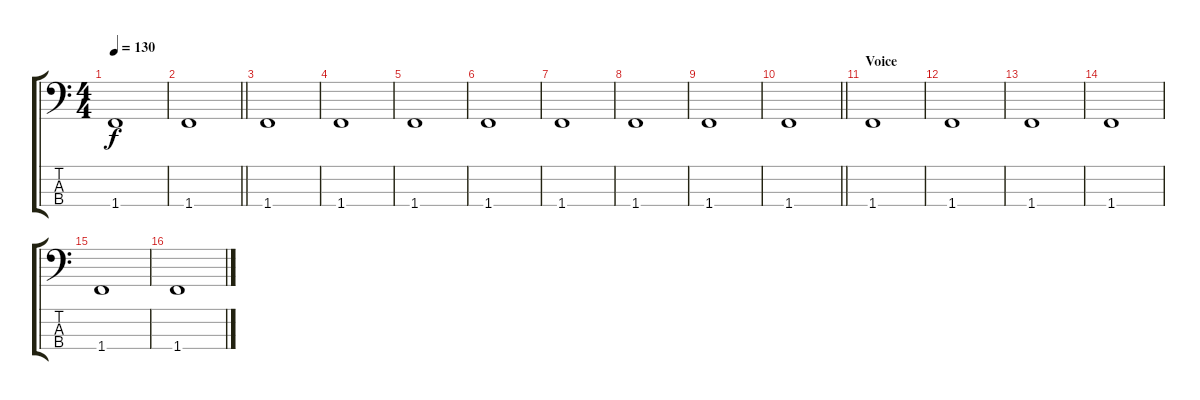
\track "" {instrument electricbasspick}
\staff {score tabs}
\tuning (G2 D2 A1 E1) {hide}
\ts (4 4)
\tempo 130
\clef f4
\ks c
1.4.1{dy f} |
\barLineRight lightlight
1.4.1 |
\section ("" "")
1.4.1 |
1.4.1 |
1.4.1 |
1.4.1 |
1.4.1 |
1.4.1 |
1.4.1 |
\barLineRight lightlight
1.4.1 |
\section ("" "Voice")
1.4.1 |
1.4.1 |
1.4.1 |
1.4.1 |
1.4.1 |
1.4.1
